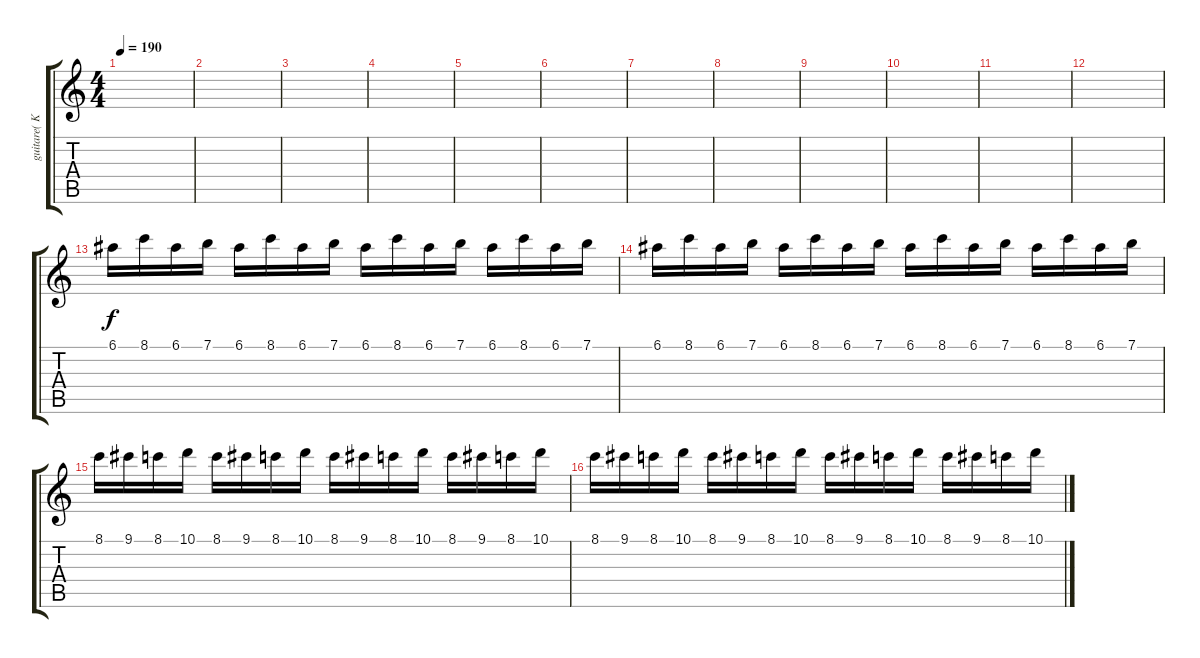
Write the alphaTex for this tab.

\track ("guitare( Kabula )" "guitare( K") {instrument distortionguitar}
\staff {score tabs}
\tuning (E4 B3 G3 D3 A2 E2) {hide}
\ts (4 4)
\tempo 190
\clef g2
\ks c
|
|
|
|
|
|
|
|
|
|
|
|
6.1.16 8.1.16 6.1.16 7.1.16 6.1.16 8.1.16 6.1.16 7.1.16 6.1.16 8.1.16 6.1.16 7.1.16 6.1.16 8.1.16 6.1.16 7.1.16 |
6.1.16 8.1.16 6.1.16 7.1.16 6.1.16 8.1.16 6.1.16 7.1.16 6.1.16 8.1.16 6.1.16 7.1.16 6.1.16 8.1.16 6.1.16 7.1.16 |
8.1.16 9.1.16 8.1.16 10.1.16 8.1.16 9.1.16 8.1.16 10.1.16 8.1.16 9.1.16 8.1.16 10.1.16 8.1.16 9.1.16 8.1.16 10.1.16 |
8.1.16 9.1.16 8.1.16 10.1.16 8.1.16 9.1.16 8.1.16 10.1.16 8.1.16 9.1.16 8.1.16 10.1.16 8.1.16 9.1.16 8.1.16 10.1.16
